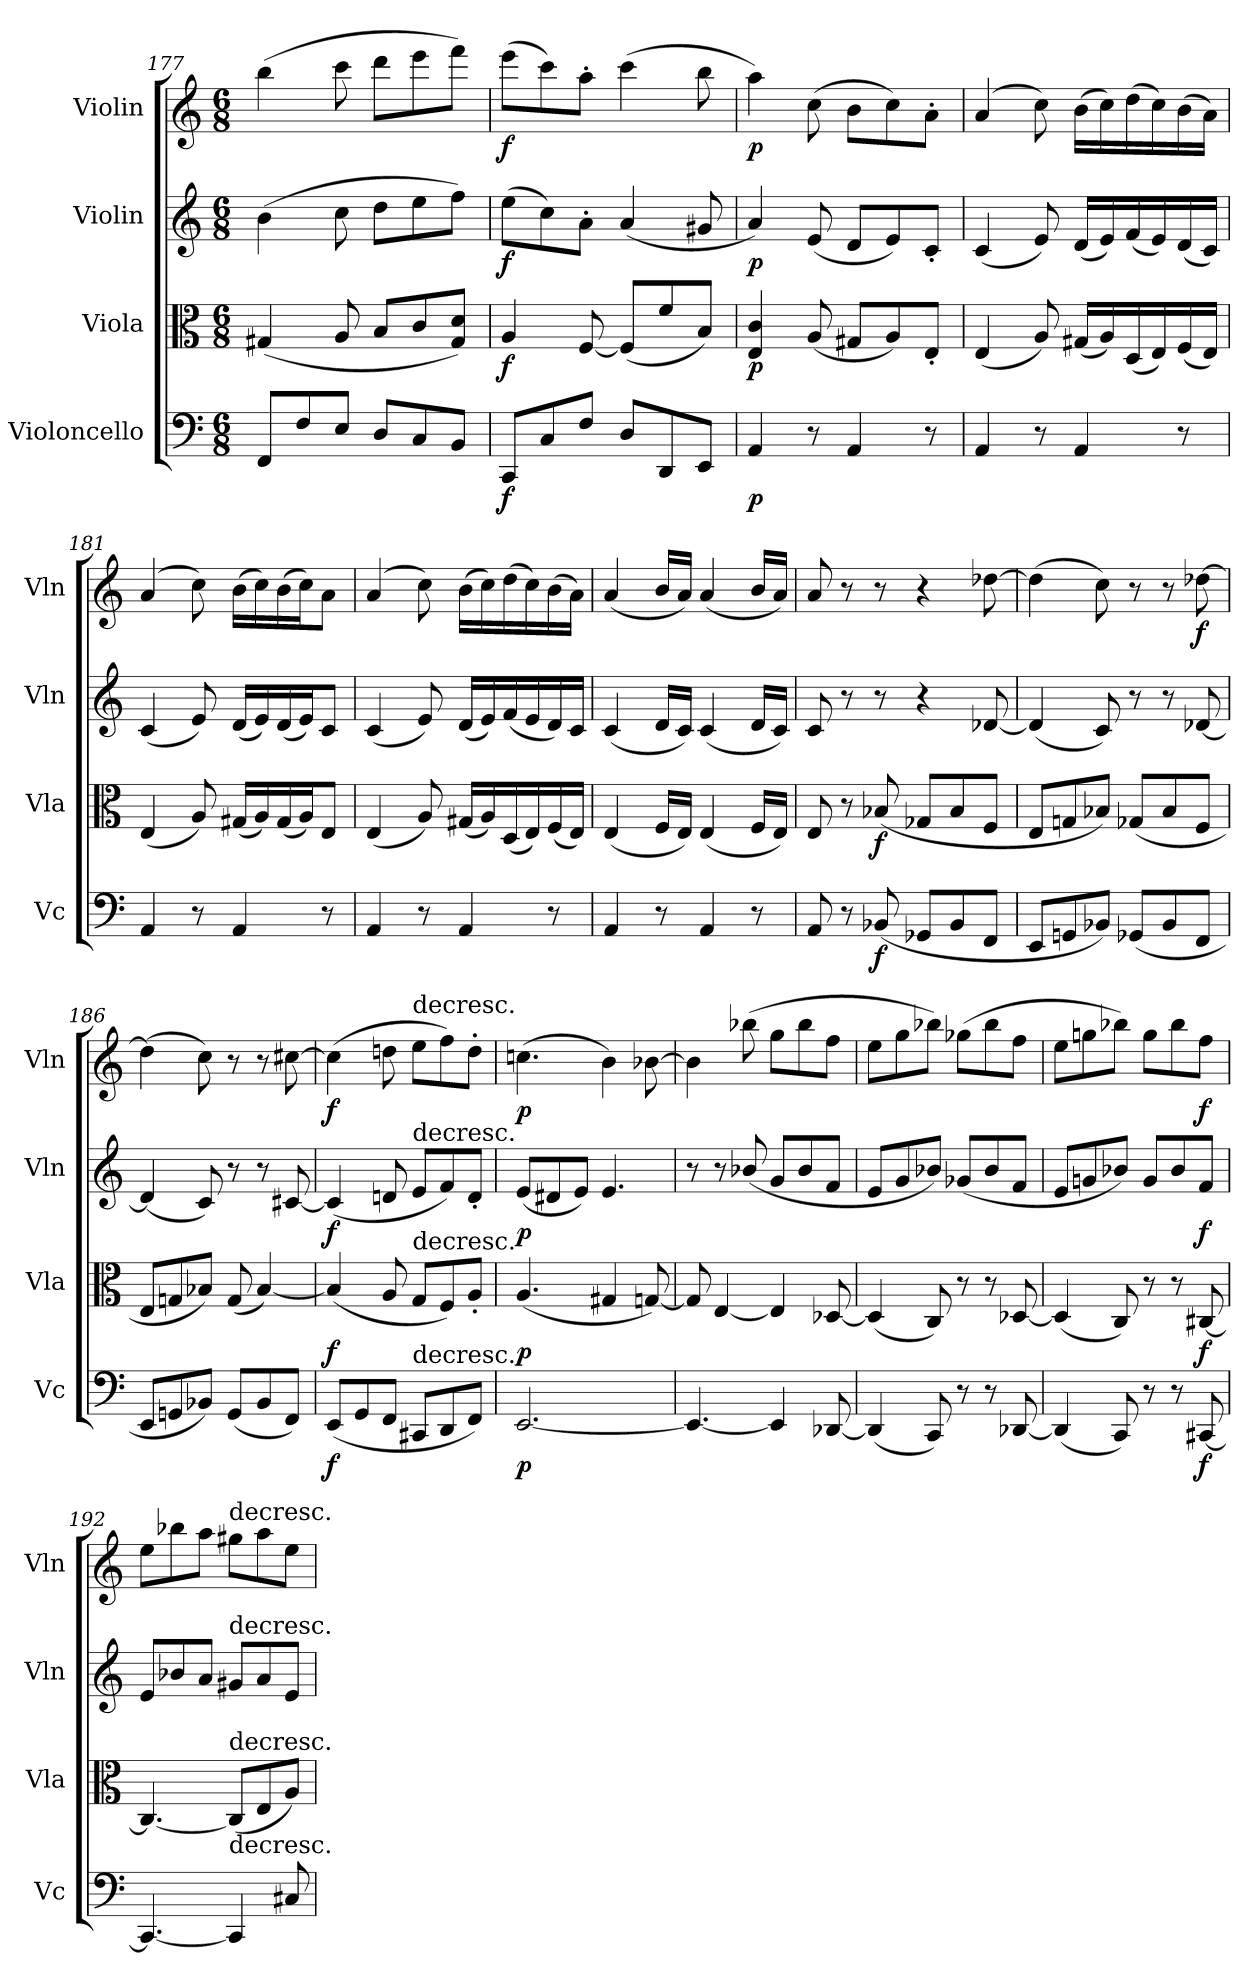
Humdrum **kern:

**kern	**dynam	**kern	**dynam	**kern	**dynam	**kern	**dynam
*part4	*part4	*part3	*part3	*part2	*part2	*part1	*part1
*staff4	*staff4	*staff3	*staff3	*staff2	*staff2	*staff1	*staff1
*I"Violoncello	*	*I"Viola	*	*I"Violin	*	*I"Violin	*
*I'Vc	*	*I'Vla	*	*I'Vln	*	*I'Vln	*
*clefF4	*	*clefC3	*	*clefG2	*	*clefG2	*
*k[]	*	*k[]	*	*k[]	*	*k[]	*
*M6/8	*	*M6/8	*	*M6/8	*	*M6/8	*
=177	=177	=177	=177	=177	=177	=177	=177
8FF/L	.	(4G#X/	.	(4b\	.	(4bb\	.
8F/	.	.	.	.	.	.	.
8E/J	.	8A/	.	8cc\	.	8ccc\	.
8D/L	.	8B/L	.	8dd\L	.	8ddd\L	.
8C/	.	8c/	.	8ee\	.	8eee\	.
8BB/J	.	8G#/ 8d/J)	.	8ff\J)	.	8fff\J)	.
=178	=178	=178	=178	=178	=178	=178	=178
8CC/L	f	4A/	f	(8ee\L	f	(8eee\L	f
8C/	.	.	.	8cc\)	.	8ccc\)	.
8F/J	.	[8F/	.	8a'\J	.	8aa'\J	.
8D/L	.	(8F/L]	.	(4a/	.	(4ccc\	.
8DD/	.	8f/	.	.	.	.	.
8EE/J	.	8B/J)	.	8g#X/	.	8bb\	.
=179	=179	=179	=179	=179	=179	=179	=179
4AA/	p	4E/ 4c/	p	4a/)	p	4aa\)	p
8r	.	(8A/	.	(8e/	.	(8cc\	.
4AA/	.	8G#X/L	.	8d/L	.	8b\L	.
.	.	8A/)	.	8e/)	.	8cc\)	.
8r	.	8E'/J	.	8c'/J	.	8a'\J	.
=180	=180	=180	=180	=180	=180	=180	=180
4AA/	.	(4E/	.	(4c/	.	(4a/	.
8r	.	8A/)	.	8e/)	.	8cc\)	.
4AA/	.	(16G#X/LL	.	(16d/LL	.	(16b\LL	.
.	.	16A/)	.	16e/)	.	16cc\)	.
.	.	(16D/	.	(16f/	.	(16dd\	.
.	.	16E/)	.	16e/)	.	16cc\)	.
8r	.	(16F/	.	(16d/	.	(16b\	.
.	.	16E/JJ)	.	16c/JJ)	.	16a\JJ)	.
=181	=181	=181	=181	=181	=181	=181	=181
4AA/	.	(4E/	.	(4c/	.	(4a/	.
8r	.	8A/)	.	8e/)	.	8cc\)	.
4AA/	.	(16G#X/LL	.	(16d/LL	.	(16b\LL	.
.	.	16A/)	.	16e/)	.	16cc\)	.
.	.	(16G#/	.	(16d/	.	(16b\	.
.	.	16A/J)	.	16e/J)	.	16cc\J)	.
8r	.	8E/J	.	8c/J	.	8a\J	.
=182	=182	=182	=182	=182	=182	=182	=182
4AA/	.	(4E/	.	(4c/	.	(4a/	.
8r	.	8A/)	.	8e/)	.	8cc\)	.
4AA/	.	(16G#X/LL	.	(16d/LL	.	(16b\LL	.
.	.	16A/)	.	16e/)	.	16cc\)	.
.	.	(16D/	.	(16f/	.	(16dd\	.
.	.	16E/)	.	16e/	.	16cc\)	.
8r	.	(16F/	.	16d/)	.	(16b\	.
.	.	16E/JJ)	.	16c/JJ	.	16a\JJ)	.
=183	=183	=183	=183	=183	=183	=183	=183
4AA/	.	(4E/	.	(4c/	.	(4a/	.
8r	.	16F/LL	.	16d/LL	.	16b/LL	.
.	.	16E/JJ)	.	16c/JJ)	.	16a/JJ)	.
4AA/	.	(4E/	.	(4c/	.	(4a/	.
8r	.	16F/LL	.	16d/LL	.	16b/LL	.
.	.	16E/JJ)	.	16c/JJ)	.	16a/JJ)	.
=184	=184	=184	=184	=184	=184	=184	=184
8AA/	.	8E/	.	8c/	.	8a/	.
8r	.	8r	.	8r	.	8r	.
(8BB-X/	f	(8B-X/	f	8r	.	8r	.
8GG-X/L	.	8G-X/L	.	4r	.	4r	.
8BB-/	.	8B-/	.	.	.	.	.
8FF/J	.	8F/J	.	[8d-X/	.	[8dd-X\	.
=185	=185	=185	=185	=185	=185	=185	=185
8EE/L	.	8E/L	.	(4d-/]	.	(4dd-\]	.
8GGn/	.	8Gn/	.	.	.	.	.
8BB-X/J)	.	8B-X/J)	.	8c/)	.	8cc\)	.
(8GG-X/L	.	(8G-X/L	.	8r	.	8r	.
8BB-/	.	8B-/	.	8r	.	8r	.
8FF/J	.	8F/J	.	[8d-X/	.	[8dd-X\	f
=186	=186	=186	=186	=186	=186	=186	=186
8EE/L	.	8E/L	.	(4d-/]	.	(4dd-\]	.
8GGn/	.	8Gn/	.	.	.	.	.
8BB-X/J)	.	8B-X/J)	.	8c/)	.	8cc\)	.
(8GG/L	.	(8G/	.	8r	.	8r	.
8BB-/	.	[4B-/)	.	8r	.	8r	.
8FF/J)	.	.	.	[8c#X/	.	[8cc#X\	.
=187	=187	=187	=187	=187	=187	=187	=187
(8EE/L	f	(4B-/]	f	(4c#/]	f	(4cc#\]	f
8GG/	.	.	.	.	.	.	.
8FF/J	.	8A/	.	8dn/	.	8ddn\	.
!	!	!	!	!	!	!LO:TX:t=decresc.	!
!	!	!	!	!LO:TX:t=decresc.	!	!	!
!	!	!LO:TX:t=decresc.	!	!	!	!	!
!LO:TX:t=decresc.	!	!	!	!	!	!	!
8CC#X/L	.	8G/L	.	8e/L	.	8ee\L	.
8DD/	.	8F/)	.	8f/)	.	8ff\)	.
8FF/J)	.	8A'/J	.	8d'/J	.	8dd'\J	.
=188	=188	=188	=188	=188	=188	=188	=188
[2.EE/	p	(4.A/	p	(8e/L	p	(4.ccn\	p
.	.	.	.	8d#X/	.	.	.
.	.	.	.	8e/J)	.	.	.
.	.	4G#X/	.	4.e/	.	4b\)	.
.	.	[8Gn/)	.	.	.	[8b-X\	.
=189	=189	=189	=189	=189	=189	=189	=189
4.EE/_	.	8G/]	.	8r	.	4b-\]	.
.	.	[4E/	.	8r	.	.	.
.	.	.	.	(8b-X/	.	(8bb-X\	.
4EE/]	.	4E/]	.	8g/L	.	8gg\L	.
.	.	.	.	8b-/	.	8bb-\	.
[8DD-X/	.	[8D-X/	.	8f/J	.	8ff\J	.
=190	=190	=190	=190	=190	=190	=190	=190
(4DD-/]	.	(4D-/]	.	8e/L	.	8ee\L	.
.	.	.	.	8g/	.	8gg\	.
8CC/)	.	8C/)	.	8b-X/J)	.	8bb-X\J)	.
8r	.	8r	.	(8g-X/L	.	(8gg-X\L	.
8r	.	8r	.	8b-/	.	8bb-\	.
[8DD-X/	.	[8D-X/	.	8f/J	.	8ff\J	.
=191	=191	=191	=191	=191	=191	=191	=191
(4DD-/]	.	(4D-/]	.	8e/L	.	8ee\L	.
.	.	.	.	8gn/	.	8ggn\	.
8CC/)	.	8C/)	.	8b-X/J)	.	8bb-X\J)	.
8r	.	8r	.	8g/L	.	8gg\L	.
8r	.	8r	.	8b-/	.	8bb-\	.
[8CC#X/	f	[8C#X/	f	8f/J	f	8ff\J	f
=192	=192	=192	=192	=192	=192	=192	=192
4.CC#/_	.	4.C#/_	.	8e/L	.	8ee\L	.
.	.	.	.	8b-X/	.	8bb-X\	.
.	.	.	.	8a/J	.	8aa\J	.
!	!	!	!	!	!	!LO:TX:t=decresc.	!
!	!	!	!	!LO:TX:t=decresc.	!	!	!
!	!	!LO:TX:t=decresc.	!	!	!	!	!
!LO:TX:t=decresc.	!	!	!	!	!	!	!
4CC#/]	.	(8C#/L]	.	8g#X/L	.	8gg#X\L	.
.	.	8E/	.	8a/	.	8aa\	.
8C#X/	.	8A/J)	.	8e/J	.	8ee\J	.
=	=	=	=	=	=	=	=
*-	*-	*-	*-	*-	*-	*-	*-
